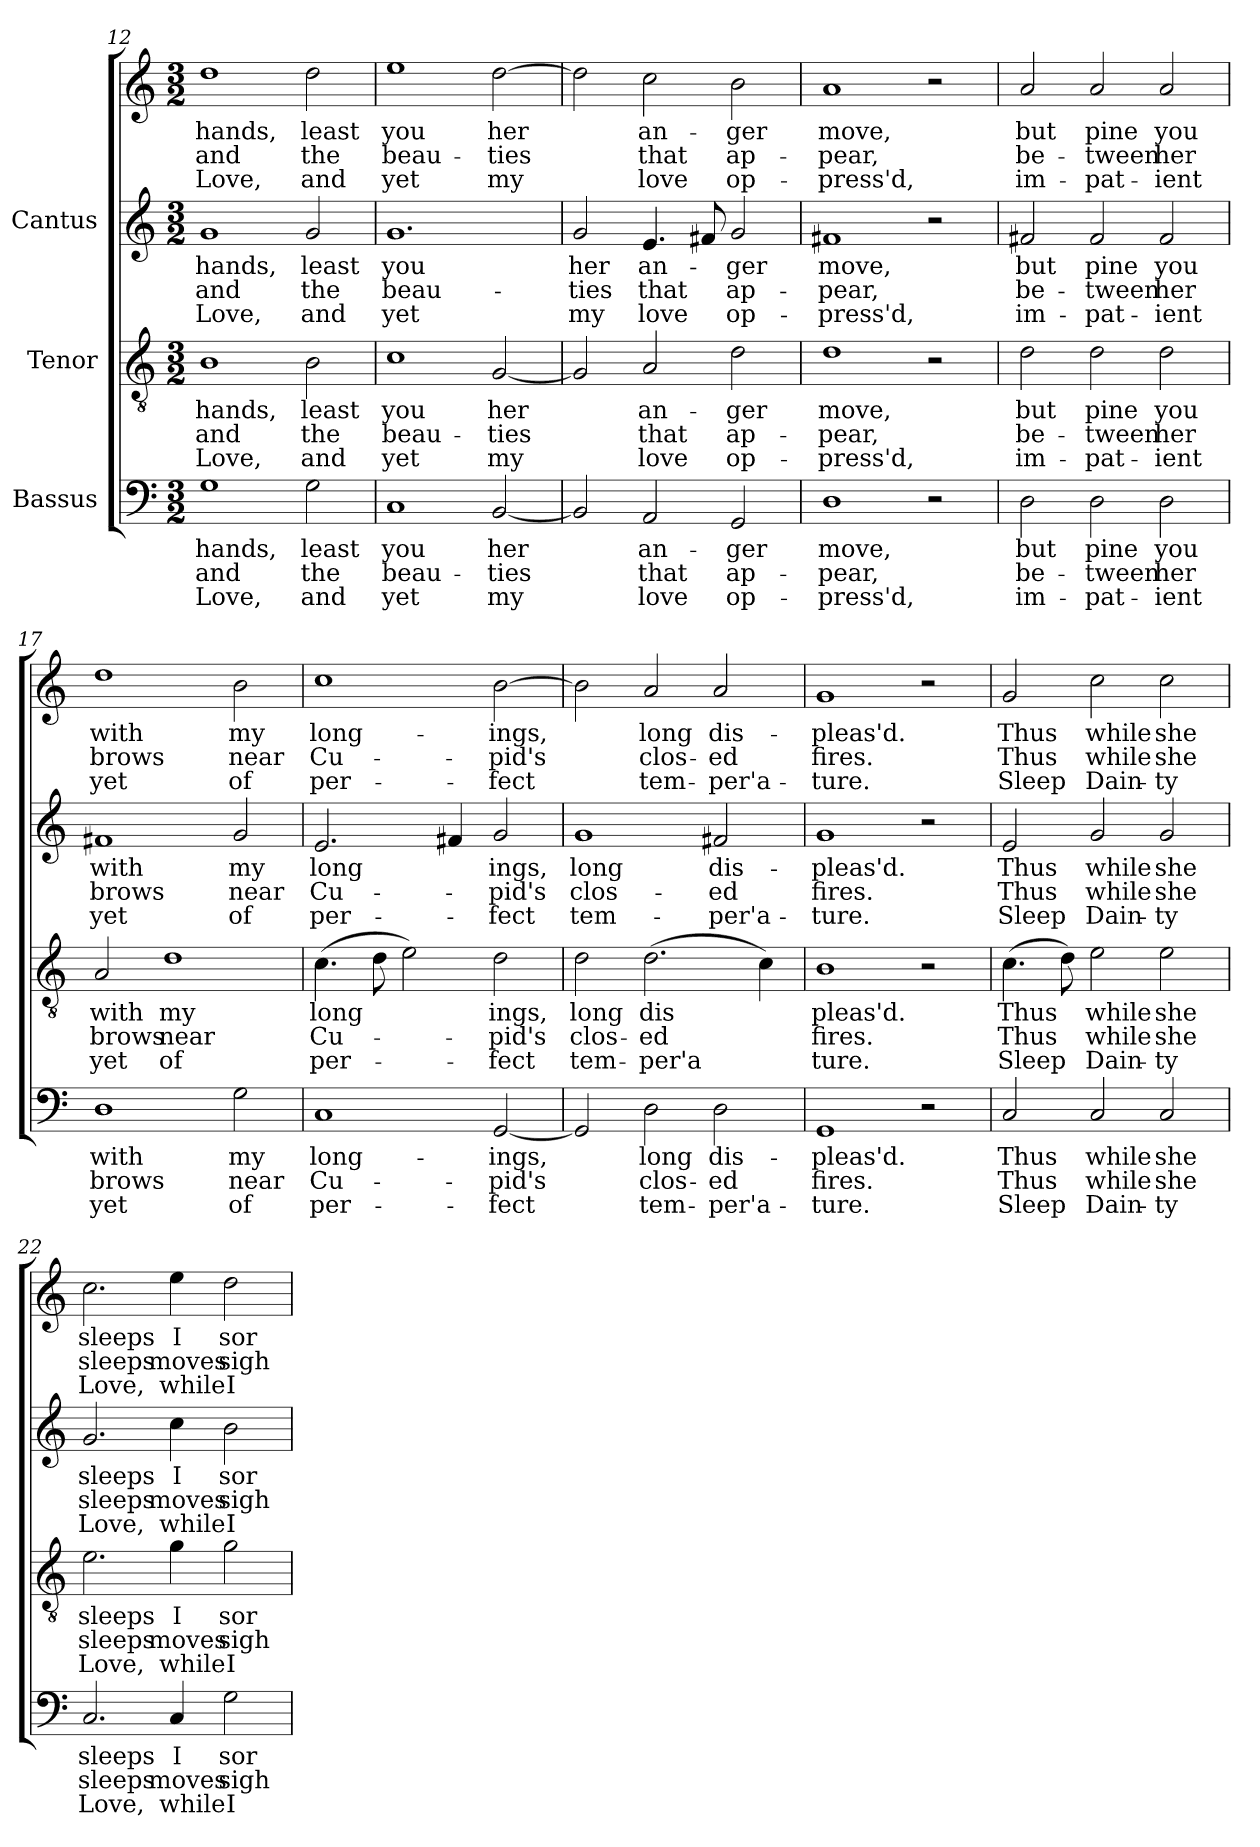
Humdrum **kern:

**kern	**text	**text	**text	**kern	**text	**text	**text	**kern	**text	**text	**text	**kern	**text	**text	**text
*part3	*part3	*part3	*part3	*part2	*part2	*part2	*part2	*part1	*part1	*part1	*part1	*part1	*part1	*part1	*part1
*staff4	*staff4	*staff4	*staff4	*staff3	*staff3	*staff3	*staff3	*staff2	*staff2	*staff2	*staff2	*staff1	*staff1	*staff1	*staff1
*I"Bassus	*	*	*	*I"Tenor	*	*	*	*I"Cantus	*	*	*	*	*	*	*
*clefF4	*	*	*	*clefGv2	*	*	*	*clefG2	*	*	*	*clefG2	*	*	*
*M3/2	*	*	*	*M3/2	*	*	*	*M3/2	*	*	*	*M3/2	*	*	*
=12	=12	=12	=12	=12	=12	=12	=12	=12	=12	=12	=12	=12	=12	=12	=12
!	!LO:LY:b:cj	!LO:LY:b:cj	!LO:LY:b:cj	!	!LO:LY:b:cj	!LO:LY:b:cj	!LO:LY:b:cj	!	!LO:LY:b:cj	!LO:LY:b:cj	!LO:LY:b:cj	!	!LO:LY:b:cj	!LO:LY:b:cj	!LO:LY:b:cj
1G	hands,	and	Love,	1B	hands,	and	Love,	1g	hands,	and	Love,	1dd	hands,	and	Love,
!	!LO:LY:b:cj	!LO:LY:b:cj	!LO:LY:b:cj	!	!LO:LY:b:cj	!LO:LY:b:cj	!LO:LY:b:cj	!	!LO:LY:b:cj	!LO:LY:b:cj	!LO:LY:b:cj	!	!LO:LY:b:cj	!LO:LY:b:cj	!LO:LY:b:cj
2G\	least	the	and	2B\	least	the	and	2g/	least	the	and	2dd\	least	the	and
=13	=13	=13	=13	=13	=13	=13	=13	=13	=13	=13	=13	=13	=13	=13	=13
!	!LO:LY:b:cj	!LO:LY:b:cj	!LO:LY:b:cj	!	!LO:LY:b:cj	!LO:LY:b:cj	!LO:LY:b:cj	!	!LO:LY:b:cj	!LO:LY:b:cj	!LO:LY:b:cj	!	!LO:LY:b:cj	!LO:LY:b:cj	!LO:LY:b:cj
1C	you	beau-	-yet	1c	you	beau-	-yet	1.g	you	beau-	-yet	1ee	you	beau-	-yet
!	!LO:LY:b:cj	!LO:LY:b:cj	!LO:LY:b:cj	!	!LO:LY:b:cj	!LO:LY:b:cj	!LO:LY:b:cj	!	!	!	!	!	!LO:LY:b:cj	!LO:LY:b:cj	!LO:LY:b:cj
[<2BB/	her	ties	my	[<2G/	her	ties	my	.	.	.	.	[>2dd\	her	ties	my
=14	=14	=14	=14	=14	=14	=14	=14	=14	=14	=14	=14	=14	=14	=14	=14
!	!LO:LY:b:cj	!LO:LY:b:cj	!LO:LY:b:cj	!	!LO:LY:b:cj	!LO:LY:b:cj	!LO:LY:b:cj	!	!LO:LY:b:cj	!LO:LY:b:cj	!LO:LY:b:cj	!	!LO:LY:b:cj	!LO:LY:b:cj	!LO:LY:b:cj
2BB/]	.	.	.	2G/]	.	.	.	2g/	-her	ties	my	2dd\]	.	.	.
!	!LO:LY:b:cj	!LO:LY:b:cj	!LO:LY:b:cj	!	!LO:LY:b:cj	!LO:LY:b:cj	!LO:LY:b:cj	!	!LO:LY:b:cj	!LO:LY:b:cj	!LO:LY:b:cj	!	!LO:LY:b:cj	!LO:LY:b:cj	!LO:LY:b:cj
2AA/	an-	-that	love	2A/	an-	-that	love	4.e/	an-	-that	love	2cc\	an-	-that	love
!	!	!	!	!	!	!	!	!	!LO:LY:b:cj	!LO:LY:b:cj	!LO:LY:b:cj	!	!	!	!
.	.	.	.	.	.	.	.	8f#X/	.	.	.	.	.	.	.
!	!LO:LY:b:cj	!LO:LY:b:cj	!LO:LY:b:cj	!	!LO:LY:b:cj	!LO:LY:b:cj	!LO:LY:b:cj	!	!LO:LY:b:cj	!LO:LY:b:cj	!LO:LY:b:cj	!	!LO:LY:b:cj	!LO:LY:b:cj	!LO:LY:b:cj
2GG/	ger	ap-	-op-	2d\	ger	ap-	-op-	2g/	ger	ap-	-op-	2b\	ger	ap-	-op-
=15	=15	=15	=15	=15	=15	=15	=15	=15	=15	=15	=15	=15	=15	=15	=15
!	!LO:LY:b:cj	!LO:LY:b:cj	!LO:LY:b:cj	!	!LO:LY:b:cj	!LO:LY:b:cj	!LO:LY:b:cj	!	!LO:LY:b:cj	!LO:LY:b:cj	!LO:LY:b:cj	!	!LO:LY:b:cj	!LO:LY:b:cj	!LO:LY:b:cj
1D	-move,	pear,	press'd,	1d	-move,	pear,	press'd,	1f#X	move,	pear,	press'd,	1a	-move,	pear,	press'd,
2r	.	.	.	2r	.	.	.	2r	.	.	.	2r	.	.	.
!!LO:LB:g=z
=16	=16	=16	=16	=16	=16	=16	=16	=16	=16	=16	=16	=16	=16	=16	=16
!	!LO:LY:b:cj	!LO:LY:b:cj	!LO:LY:b:cj	!	!LO:LY:b:cj	!LO:LY:b:cj	!LO:LY:b:cj	!	!LO:LY:b:cj	!LO:LY:b:cj	!LO:LY:b:cj	!	!LO:LY:b:cj	!LO:LY:b:cj	!LO:LY:b:cj
2D\	but	be-	-im-	2d\	but	be-	-im-	2f#X/	but	be-	-im-	2a/	but	be-	-im-
!	!LO:LY:b:cj	!LO:LY:b:cj	!LO:LY:b:cj	!	!LO:LY:b:cj	!LO:LY:b:cj	!LO:LY:b:cj	!	!LO:LY:b:cj	!LO:LY:b:cj	!LO:LY:b:cj	!	!LO:LY:b:cj	!LO:LY:b:cj	!LO:LY:b:cj
2D\	-pine	tween	pat-	2d\	-pine	tween	pat-	2f#/	-pine	tween	pat-	2a/	-pine	tween	pat-
!	!LO:LY:b:cj	!LO:LY:b:cj	!LO:LY:b:cj	!	!LO:LY:b:cj	!LO:LY:b:cj	!LO:LY:b:cj	!	!LO:LY:b:cj	!LO:LY:b:cj	!LO:LY:b:cj	!	!LO:LY:b:cj	!LO:LY:b:cj	!LO:LY:b:cj
2D\	-you	her	ient	2d\	-you	her	ient	2f#/	-you	her	ient	2a/	-you	her	ient
=17	=17	=17	=17	=17	=17	=17	=17	=17	=17	=17	=17	=17	=17	=17	=17
!	!LO:LY:b:cj	!LO:LY:b:cj	!LO:LY:b:cj	!	!LO:LY:b:cj	!LO:LY:b:cj	!LO:LY:b:cj	!	!LO:LY:b:cj	!LO:LY:b:cj	!LO:LY:b:cj	!	!LO:LY:b:cj	!LO:LY:b:cj	!LO:LY:b:cj
1D	with	brows	yet	2A/	with	brows	yet	1f#X	with	brows	yet	1dd	with	brows	yet
!	!	!	!	!	!LO:LY:b:cj	!LO:LY:b:cj	!LO:LY:b:cj	!	!	!	!	!	!	!	!
.	.	.	.	1d	my	near	of	.	.	.	.	.	.	.	.
!	!LO:LY:b:cj	!LO:LY:b:cj	!LO:LY:b:cj	!	!	!	!	!	!LO:LY:b:cj	!LO:LY:b:cj	!LO:LY:b:cj	!	!LO:LY:b:cj	!LO:LY:b:cj	!LO:LY:b:cj
2G\	my	near	of	.	.	.	.	2g/	my	near	of	2b\	my	near	of
=18	=18	=18	=18	=18	=18	=18	=18	=18	=18	=18	=18	=18	=18	=18	=18
!	!LO:LY:b:cj	!LO:LY:b:cj	!LO:LY:b:cj	!	!LO:LY:b:cj	!LO:LY:b:cj	!LO:LY:b:cj	!	!LO:LY:b:cj	!LO:LY:b:cj	!LO:LY:b:cj	!	!LO:LY:b:cj	!LO:LY:b:cj	!LO:LY:b:cj
1C	long-	-Cu-	-per-	(>4.c\	long-	-Cu-	-per-	2.e/	long-	-Cu-	-per-	1cc	long-	-Cu-	-per-
!	!	!	!	!	!LO:LY:b:cj	!LO:LY:b:cj	!LO:LY:b:cj	!	!	!	!	!	!	!	!
.	.	.	.	8d\	-	.	.	.	.	.	.	.	.	.	.
!	!	!	!	!	!LO:LY:b:cj	!LO:LY:b:cj	!LO:LY:b:cj	!	!	!	!	!	!	!	!
.	.	.	.	2e\)	.	.	.	.	.	.	.	.	.	.	.
!	!	!	!	!	!	!	!	!	!LO:LY:b:cj	!LO:LY:b:cj	!LO:LY:b:cj	!	!	!	!
.	.	.	.	.	.	.	.	4f#X/	-	.	.	.	.	.	.
!	!LO:LY:b:cj	!LO:LY:b:cj	!LO:LY:b:cj	!	!LO:LY:b:cj	!LO:LY:b:cj	!LO:LY:b:cj	!	!LO:LY:b:cj	!LO:LY:b:cj	!LO:LY:b:cj	!	!LO:LY:b:cj	!LO:LY:b:cj	!LO:LY:b:cj
[<2GG/	-ings,	pid's	fect	2d\	ings,	pid's	fect	2g/	ings,	pid's	fect	[>2b\	-ings,	pid's	fect
=19	=19	=19	=19	=19	=19	=19	=19	=19	=19	=19	=19	=19	=19	=19	=19
!	!LO:LY:b:cj	!LO:LY:b:cj	!LO:LY:b:cj	!	!LO:LY:b:cj	!LO:LY:b:cj	!LO:LY:b:cj	!	!LO:LY:b:cj	!LO:LY:b:cj	!LO:LY:b:cj	!	!LO:LY:b:cj	!LO:LY:b:cj	!LO:LY:b:cj
2GG/]	.	.	.	2d\	long	clos-	-tem-	1g	-long	clos-	-tem-	2b\]	.	.	.
!	!LO:LY:b:cj	!LO:LY:b:cj	!LO:LY:b:cj	!	!LO:LY:b:cj	!LO:LY:b:cj	!LO:LY:b:cj	!	!	!	!	!	!LO:LY:b:cj	!LO:LY:b:cj	!LO:LY:b:cj
2D\	long	clos-	-tem-	(>2.d\	-dis-	-ed	per'a-	.	.	.	.	2a/	long	clos-	-tem-
!	!LO:LY:b:cj	!LO:LY:b:cj	!LO:LY:b:cj	!	!	!	!	!	!LO:LY:b:cj	!LO:LY:b:cj	!LO:LY:b:cj	!	!LO:LY:b:cj	!LO:LY:b:cj	!LO:LY:b:cj
2D\	-dis-	-ed	per'a-	.	.	.	.	2f#X/	-dis-	-ed	per'a-	2a/	-dis-	-ed	per'a-
!	!	!	!	!	!LO:LY:b:cj	!LO:LY:b:cj	!LO:LY:b:cj	!	!	!	!	!	!	!	!
.	.	.	.	4c\)	--	-	-	.	.	.	.	.	.	.	.
=20	=20	=20	=20	=20	=20	=20	=20	=20	=20	=20	=20	=20	=20	=20	=20
!	!LO:LY:b:cj	!LO:LY:b:cj	!LO:LY:b:cj	!	!LO:LY:b:cj	!LO:LY:b:cj	!LO:LY:b:cj	!	!LO:LY:b:cj	!LO:LY:b:cj	!LO:LY:b:cj	!	!LO:LY:b:cj	!LO:LY:b:cj	!LO:LY:b:cj
1GG	-pleas'd.	fires.	ture.	1B	-pleas'd.	fires.	ture.	1g	pleas'd.	fires.	ture.	1g	-pleas'd.	fires.	ture.
2r	.	.	.	2r	.	.	.	2r	.	.	.	2r	.	.	.
!!LO:LB:g=z
=21	=21	=21	=21	=21	=21	=21	=21	=21	=21	=21	=21	=21	=21	=21	=21
!	!LO:LY:b:cj	!LO:LY:b:cj	!LO:LY:b:cj	!	!LO:LY:b:cj	!LO:LY:b:cj	!LO:LY:b:cj	!	!LO:LY:b:cj	!LO:LY:b:cj	!LO:LY:b:cj	!	!LO:LY:b:cj	!LO:LY:b:cj	!LO:LY:b:cj
2C/	Thus	Thus	Sleep	(>4.c\	Thus	Thus	Sleep	2e/	Thus	Thus	Sleep	2g/	Thus	Thus	Sleep
!	!	!	!	!	!LO:LY:b:cj	!LO:LY:b:cj	!LO:LY:b:cj	!	!	!	!	!	!	!	!
.	.	.	.	8d\)	.	.	.	.	.	.	.	.	.	.	.
!	!LO:LY:b:cj	!LO:LY:b:cj	!LO:LY:b:cj	!	!LO:LY:b:cj	!LO:LY:b:cj	!LO:LY:b:cj	!	!LO:LY:b:cj	!LO:LY:b:cj	!LO:LY:b:cj	!	!LO:LY:b:cj	!LO:LY:b:cj	!LO:LY:b:cj
2C/	while	while	Dain-	2e\	while	while	Dain-	2g/	while	while	Dain-	2cc\	while	while	Dain-
!	!LO:LY:b:cj	!LO:LY:b:cj	!LO:LY:b:cj	!	!LO:LY:b:cj	!LO:LY:b:cj	!LO:LY:b:cj	!	!LO:LY:b:cj	!LO:LY:b:cj	!LO:LY:b:cj	!	!LO:LY:b:cj	!LO:LY:b:cj	!LO:LY:b:cj
2C/	-she	she	ty	2e\	-she	she	ty	2g/	-she	she	ty	2cc\	-she	she	ty
=22	=22	=22	=22	=22	=22	=22	=22	=22	=22	=22	=22	=22	=22	=22	=22
!	!LO:LY:b:cj	!LO:LY:b:cj	!LO:LY:b:cj	!	!LO:LY:b:cj	!LO:LY:b:cj	!LO:LY:b:cj	!	!LO:LY:b:cj	!LO:LY:b:cj	!LO:LY:b:cj	!	!LO:LY:b:cj	!LO:LY:b:cj	!LO:LY:b:cj
2.C/	sleeps	sleeps	Love,	2.e\	sleeps	sleeps	Love,	2.g/	sleeps	sleeps	Love,	2.cc\	sleeps	sleeps	Love,
!	!LO:LY:b:cj	!LO:LY:b:cj	!LO:LY:b:cj	!	!LO:LY:b:cj	!LO:LY:b:cj	!LO:LY:b:cj	!	!LO:LY:b:cj	!LO:LY:b:cj	!LO:LY:b:cj	!	!LO:LY:b:cj	!LO:LY:b:cj	!LO:LY:b:cj
4C/	I	moves	while	4g\	I	moves	while	4cc\	I	moves	while	4ee\	I	moves	while
!	!LO:LY:b:cj	!LO:LY:b:cj	!LO:LY:b:cj	!	!LO:LY:b:cj	!LO:LY:b:cj	!LO:LY:b:cj	!	!LO:LY:b:cj	!LO:LY:b:cj	!LO:LY:b:cj	!	!LO:LY:b:cj	!LO:LY:b:cj	!LO:LY:b:cj
2G\	sor-	-sigh-	-I	2g\	sor-	-sigh-	-I	2b\	sor-	-sigh-	-I	2dd\	sor-	-sigh-	-I
=	=	=	=	=	=	=	=	=	=	=	=	=	=	=	=
*-	*-	*-	*-	*-	*-	*-	*-	*-	*-	*-	*-	*-	*-	*-	*-
